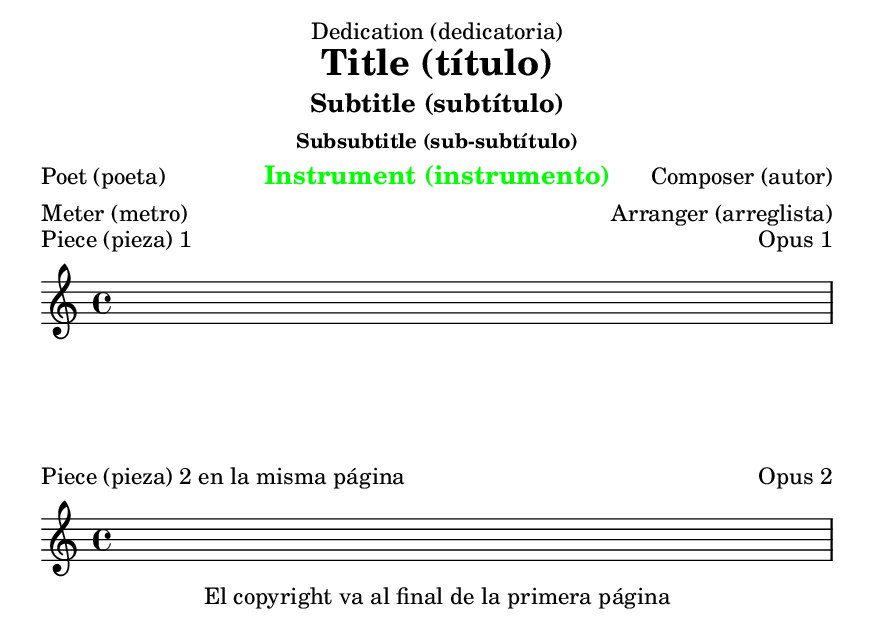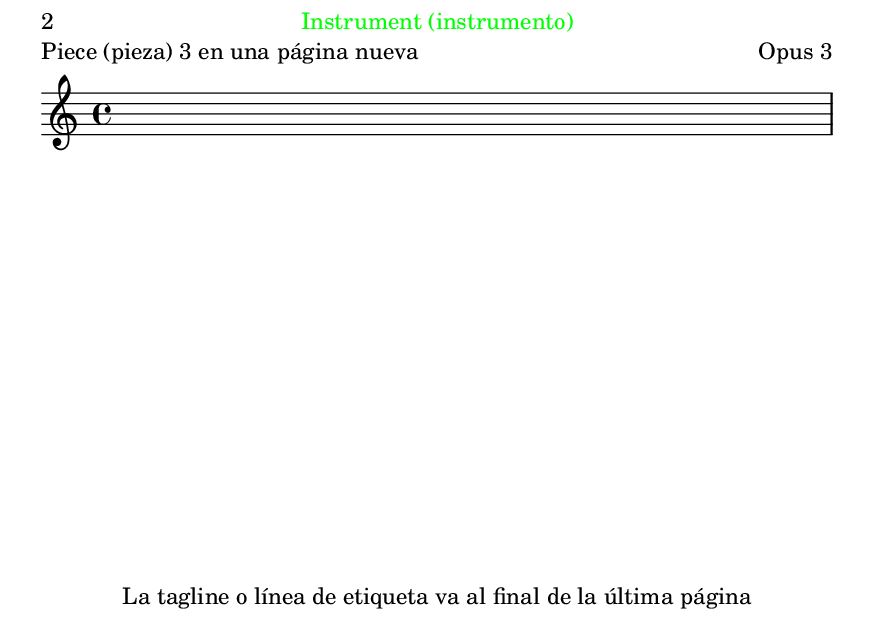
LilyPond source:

%% Generated by lilypond-book
%% Options: [exampleindent=10.16\mm,indent=0\mm,line-width=160\mm,noragged-right,paper-height=845.047\pt,paper-width=597.508\pt,papersize="a6landscape",quote]
\include "lilypond-book-preamble.ly"


% ****************************************************************
% Start cut-&-pastable-section
% ****************************************************************

#(ly:set-option 'eps-box-padding 3.000000)



\paper {
  #(set-paper-size "a6landscape")
  indent = 0\mm
  ragged-right = ##f
}

\layout {
  
}




% ****************************************************************
% ly snippet:
% ****************************************************************
\sourcefileline 798
\book {
  \header {
      % Los siguientes campos están centrados
    dedication = "Dedication (dedicatoria)"
    title = "Title (título)"
    subtitle = "Subtitle (subtítulo)"
    subsubtitle = "Subsubtitle (sub-subtítulo)"
      % Los siguientes campos se distribuyen regularmente sobre una línea
      % el campo "instrument" también aparece en las siguientes páginas
    instrument = \markup \with-color #green "Instrument (instrumento)"
    poet = "Poet (poeta)"
    composer = "Composer (autor)"
      % Los siguientes campos se sitúan en los extremos opuestos de la misma línea
    meter = "Meter (metro)"
    arranger = "Arranger (arreglista)"
      % Los siguientes campos están centrados en la parte inferior
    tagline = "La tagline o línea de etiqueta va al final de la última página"
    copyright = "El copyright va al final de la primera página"
  }
  \score {
    \header {
        % Los siguientes campos se colocan en los extremos de una línea
      piece = "Piece (pieza) 1"
      opus = "Opus 1"
    }
    { s1 }
  }
  \score {
    \header {
        % Los siguientes campos se sitúan en los extremos de una línea
      piece = "Piece (pieza) 2 en la misma página"
      opus = "Opus 2"
    }
    { s1 }
  }
  \pageBreak
  \score {
    \header {
        % Los siguientes campos se sitúan en los extremos de una línea
      piece = "Piece (pieza) 3 en una página nueva"
      opus = "Opus 3"
    }
    { s1 }
  }
}


% ****************************************************************
% end ly snippet
% ****************************************************************
